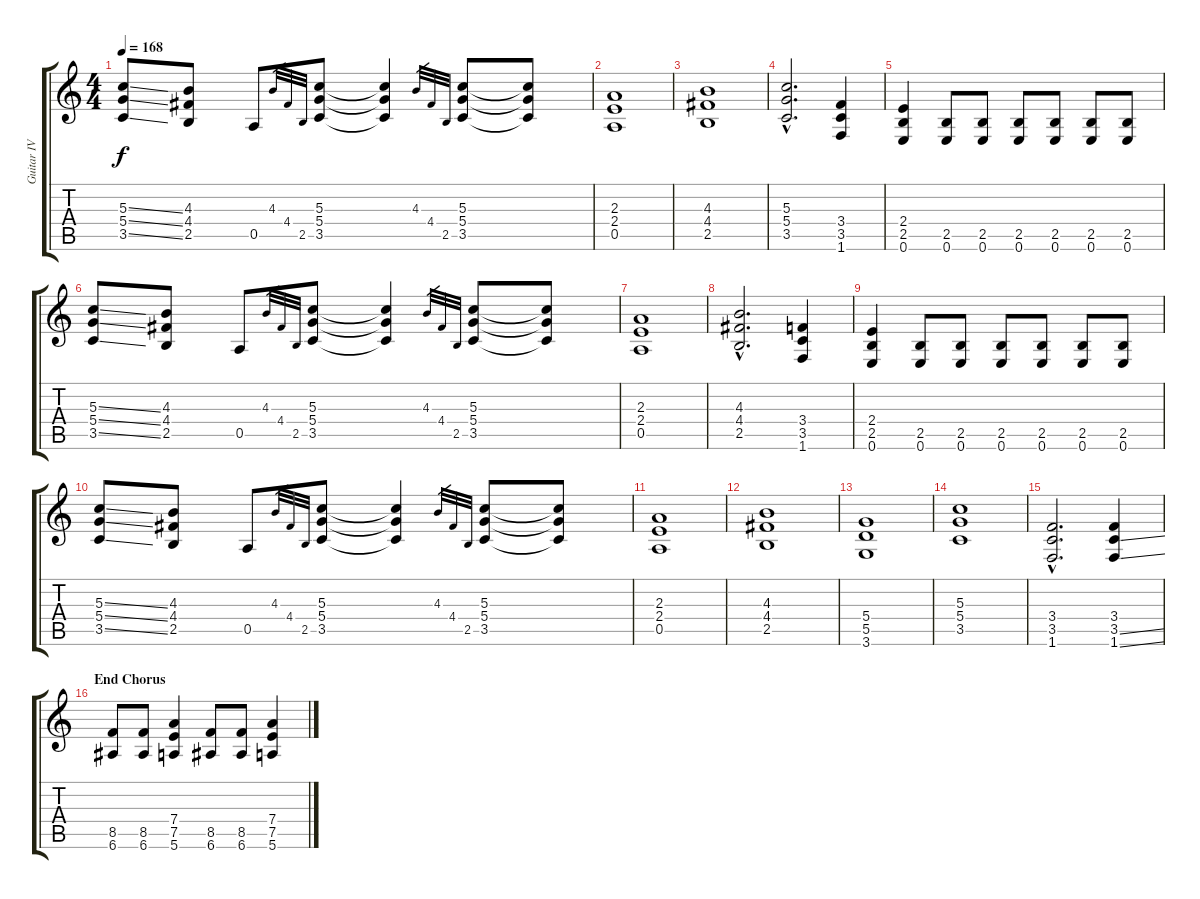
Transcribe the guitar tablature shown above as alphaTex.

\track ("Guitar IV Over/Dist" "Guitar IV ") {instrument distortionguitar}
\staff {score tabs}
\tuning (E4 B3 G3 D3 A2 E2) {hide}
\ts (4 4)
\tempo 168
\clef g2
\ks c
(5.3{ss} 5.4{ss} 3.5{ss}).8{dy f} (4.3 4.4 2.5).8 0.5.8 4.3.32{gr} 4.4.32{gr} 2.5.32{gr} (5.3 5.4 3.5).8 (5.3{t} 5.4{t} 3.5{t}).4 4.3.32{gr} 4.4.32{gr} 2.5.32{gr} (5.3 5.4 3.5).8 (5.3{t} 5.4{t} 3.5{t}).8 |
(2.3 2.4 0.5).1 |
(4.3 4.4 2.5).1 |
(5.3{hac} 5.4{hac} 3.5{hac}).2{d} (3.4 3.5 1.6).4 |
(2.4 2.5 0.6).4 (2.5 0.6).8 (2.5 0.6).8 (2.5 0.6).8 (2.5 0.6).8 (2.5 0.6).8 (2.5 0.6).8 |
(5.3{ss} 5.4{ss} 3.5{ss}).8 (4.3 4.4 2.5).8 0.5.8 4.3.32{gr} 4.4.32{gr} 2.5.32{gr} (5.3 5.4 3.5).8 (5.3{t} 5.4{t} 3.5{t}).4 4.3.32{gr} 4.4.32{gr} 2.5.32{gr} (5.3 5.4 3.5).8 (5.3{t} 5.4{t} 3.5{t}).8 |
(2.3 2.4 0.5).1 |
(4.3{hac} 4.4{hac} 2.5{hac}).2{d} (3.4 3.5 1.6).4 |
(2.4 2.5 0.6).4 (2.5 0.6).8 (2.5 0.6).8 (2.5 0.6).8 (2.5 0.6).8 (2.5 0.6).8 (2.5 0.6).8 |
(5.3{ss} 5.4{ss} 3.5{ss}).8 (4.3 4.4 2.5).8 0.5.8 4.3.32{gr} 4.4.32{gr} 2.5.32{gr} (5.3 5.4 3.5).8 (5.3{t} 5.4{t} 3.5{t}).4 4.3.32{gr} 4.4.32{gr} 2.5.32{gr} (5.3 5.4 3.5).8 (5.3{t} 5.4{t} 3.5{t}).8 |
(2.3 2.4 0.5).1 |
(4.3 4.4 2.5).1 |
(5.4 5.5 3.6).1 |
(5.3 5.4 3.5).1 |
(3.4{hac} 3.5{hac} 1.6{hac}).2{d} (3.4 3.5{ss} 1.6{ss}).4 |
\section ("" "End Chorus")
(8.5 6.6).8 (8.5 6.6).8 (7.4 7.5 5.6).4 (8.5 6.6).8 (8.5 6.6).8 (7.4 7.5 5.6).4
